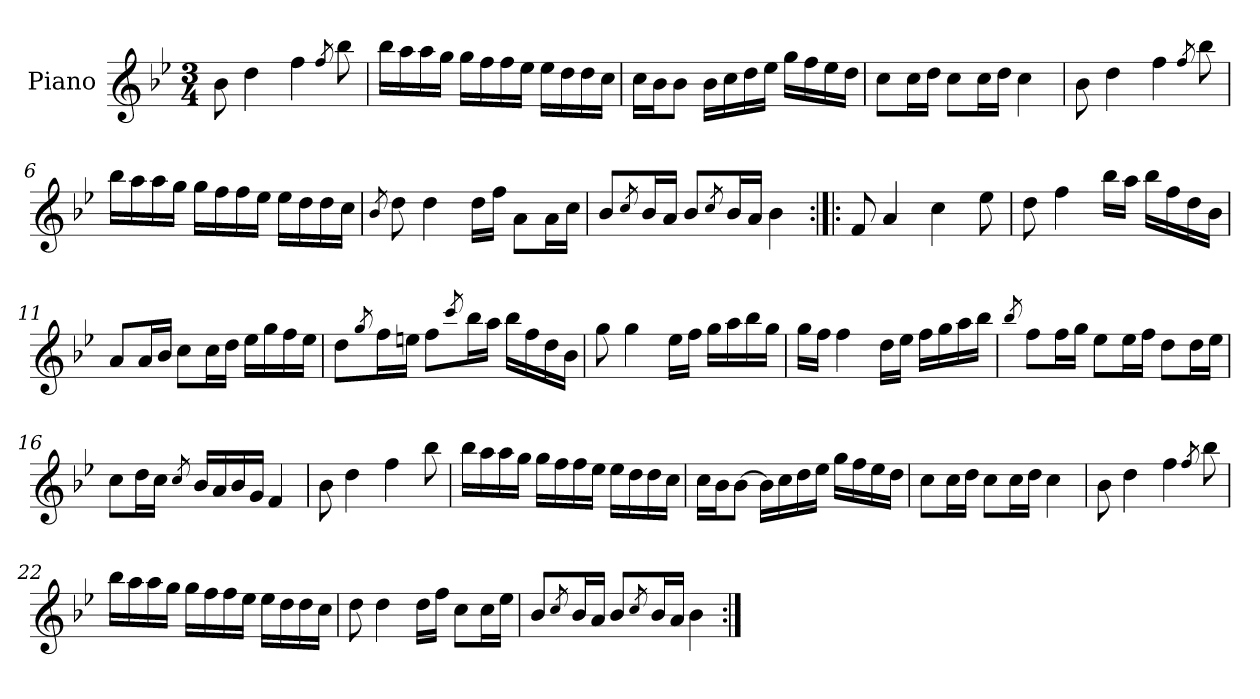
**kern
*part1
*staff1
*I"Piano
*I'Pno.
*clefG2
*k[b-e-]
*M3/4
=1
8b-\
4dd\
4ff\
8qff/
8bb-\
=2
16bb-\LL
16aa\
16aa\
16gg\JJ
16gg\LL
16ff\
16ff\
16ee-\JJ
16ee-\LL
16dd\
16dd\
16cc\JJ
=3
16cc\LL
16b-\J
8b-\J
16b-\LL
16cc\
16dd\
16ee-\JJ
16gg\LL
16ff\
16ee-\
16dd\JJ
=4
8cc\L
16cc\L
16dd\JJ
8cc\L
16cc\L
16dd\JJ
4cc\
=5
8b-\
4dd\
4ff\
8qff/
8bb-\
=6
16bb-\LL
16aa\
16aa\
16gg\JJ
16gg\LL
16ff\
16ff\
16ee-\JJ
16ee-\LL
16dd\
16dd\
16cc\JJ
=7
8qb-/
8dd\
4dd\
16dd\LL
16ff\JJ
8a\L
16a\L
16cc\JJ
=8
8b-/L
8qcc/
16b-/L
16a/JJ
8b-/L
8qcc/
16b-/L
16a/JJ
4b-\
=9:|!|:
8f/
4a/
4cc\
8ee-\
=10
8dd\
4ff\
16bb-\LL
16aa\JJ
16bb-\LL
16ff\
16dd\
16b-\JJ
=11
8a/L
16a/L
16b-/JJ
8cc\L
16cc\L
16dd\JJ
16ee-\LL
16gg\
16ff\
16ee-\JJ
=12
8dd\L
8qgg/
16ff\L
16een\JJ
8ff\L
8qccc/
16bb-\L
16aa\JJ
16bb-\LL
16ff\
16dd\
16b-\JJ
=13
8gg\
4gg\
16ee-\LL
16ff\JJ
16gg\LL
16aa\
16bb-\
16gg\JJ
=14
16gg\LL
16ff\JJ
4ff\
16dd\LL
16ee-\JJ
16ff\LL
16gg\
16aa\
16bb-\JJ
=15
8qbb-/
8ff\L
16ff\L
16gg\JJ
8ee-\L
16ee-\L
16ff\JJ
8dd\L
16dd\L
16ee-\JJ
=16
8cc\L
16dd\L
16cc\JJ
8qcc/
16b-/LL
16a/
16b-/
16g/JJ
4f/
=17
8b-\
4dd\
4ff\
8bb-\
=18
16bb-\LL
16aa\
16aa\
16gg\JJ
16gg\LL
16ff\
16ff\
16ee-\JJ
16ee-\LL
16dd\
16dd\
16cc\JJ
=19
16cc\LL
16b-\J
[8b-\J
16b-\LL]
16cc\
16dd\
16ee-\JJ
16gg\LL
16ff\
16ee-\
16dd\JJ
=20
8cc\L
16cc\L
16dd\JJ
8cc\L
16cc\L
16dd\JJ
4cc\
=21
8b-\
4dd\
4ff\
8qff/
8bb-\
=22
16bb-\LL
16aa\
16aa\
16gg\JJ
16gg\LL
16ff\
16ff\
16ee-\JJ
16ee-\LL
16dd\
16dd\
16cc\JJ
=23
8dd\
4dd\
16dd\LL
16ff\JJ
8cc\L
16cc\L
16ee-\JJ
=24
8b-/L
8qcc/
16b-/L
16a/JJ
8b-/L
8qcc/
16b-/L
16a/JJ
4b-\
=:|!
*-
